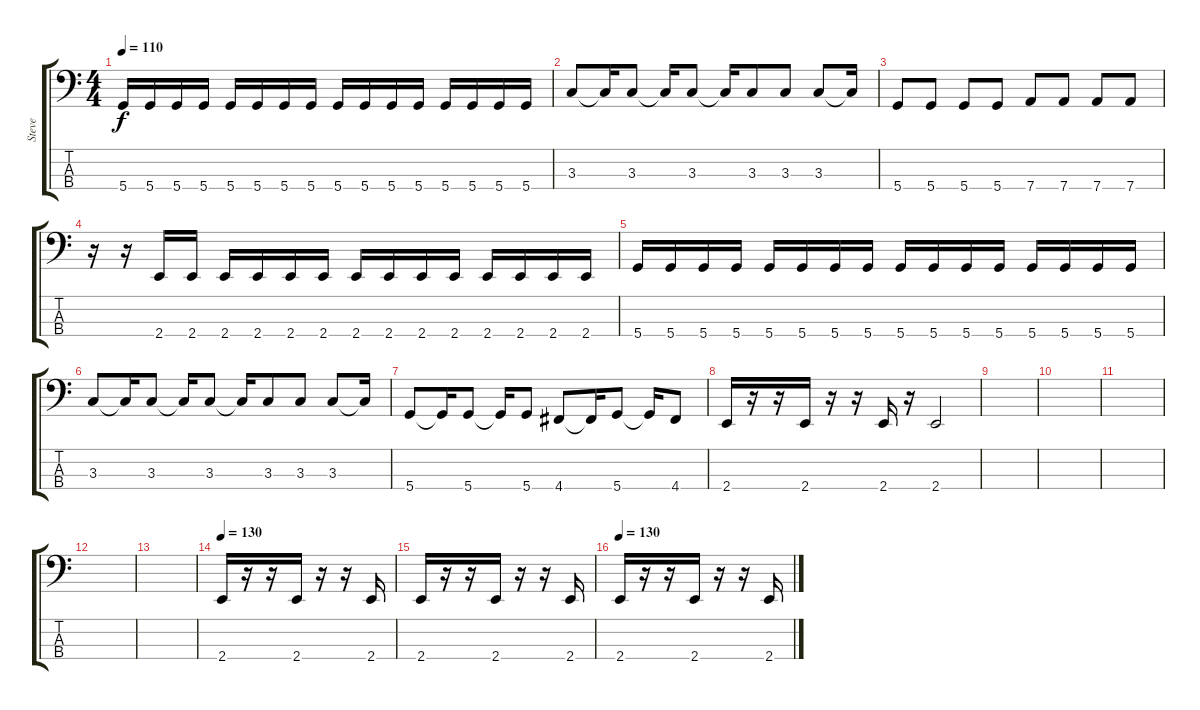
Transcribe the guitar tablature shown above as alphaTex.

\track ("Steve" "Steve") {instrument electricbasspick}
\staff {score tabs}
\tuning (G2 D2 A1 D1) {hide}
\ts (4 4)
\tempo 110
\clef f4
\ks c
5.4.16{dy f} 5.4.16 5.4.16 5.4.16 5.4.16 5.4.16 5.4.16 5.4.16 5.4.16 5.4.16 5.4.16 5.4.16 5.4.16 5.4.16 5.4.16 5.4.16 |
3.3.8 3.3{t}.16 3.3.8 3.3{t}.16 3.3.8 3.3{t}.16 3.3.8 3.3.8 3.3.8 3.3{t}.16 |
5.4.8 5.4.8 5.4.8 5.4.8 7.4.8 7.4.8 7.4.8 7.4.8 |
r.16 r.16 2.4.16 2.4.16 2.4.16 2.4.16 2.4.16 2.4.16 2.4.16 2.4.16 2.4.16 2.4.16 2.4.16 2.4.16 2.4.16 2.4.16 |
5.4.16 5.4.16 5.4.16 5.4.16 5.4.16 5.4.16 5.4.16 5.4.16 5.4.16 5.4.16 5.4.16 5.4.16 5.4.16 5.4.16 5.4.16 5.4.16 |
3.3.8 3.3{t}.16 3.3.8 3.3{t}.16 3.3.8 3.3{t}.16 3.3.8 3.3.8 3.3.8 3.3{t}.16 |
5.4.8 5.4{t}.16 5.4.8 5.4{t}.16 5.4.8 4.4.8 4.4{t}.16 5.4.8 5.4{t}.16 4.4.8 |
2.4.16 r.16 r.16 2.4.16 r.16 r.16 2.4.16 r.16 2.4.2 |
|
|
|
|
|
\tempo 130
2.4.16 r.16 r.16 2.4.16 r.16 r.16 2.4.16 |
2.4.16 r.16 r.16 2.4.16 r.16 r.16 2.4.16 |
\tempo 130
2.4.16 r.16 r.16 2.4.16 r.16 r.16 2.4.16
